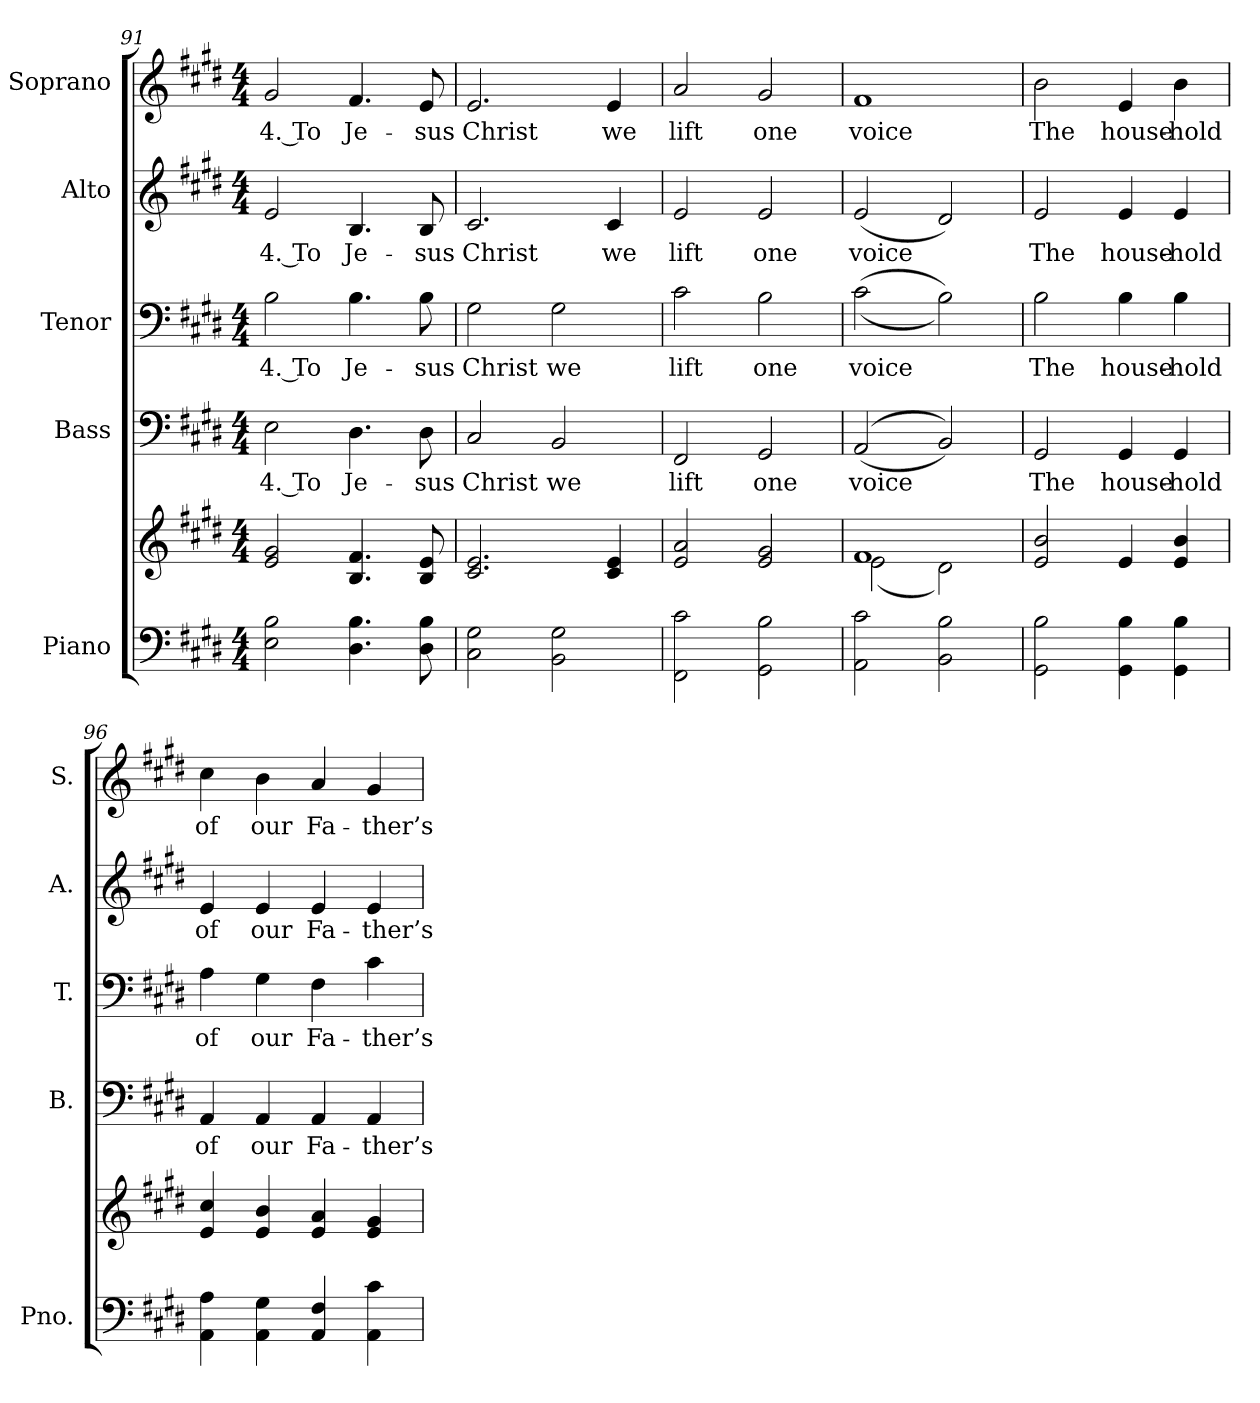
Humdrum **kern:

**kern	**kern	**kern	**text	**kern	**text	**kern	**text	**kern	**text
*part5	*part5	*part4	*part4	*part3	*part3	*part2	*part2	*part1	*part1
*staff6	*staff5	*staff4	*staff4	*staff3	*staff3	*staff2	*staff2	*staff1	*staff1
*I"Piano	*	*I"Bass	*	*I"Tenor	*	*I"Alto	*	*I"Soprano	*
*I'Pno.	*	*I'B.	*	*I'T.	*	*I'A.	*	*I'S.	*
*clefF4	*clefG2	*clefF4	*	*clefF4	*	*clefG2	*	*clefG2	*
*k[f#c#g#d#]	*k[f#c#g#d#]	*k[f#c#g#d#]	*	*k[f#c#g#d#]	*	*k[f#c#g#d#]	*	*k[f#c#g#d#]	*
*E:	*E:	*E:	*	*E:	*	*E:	*	*E:	*
*M4/4	*M4/4	*M4/4	*	*M4/4	*	*M4/4	*	*M4/4	*
=91	=91	=91	=91	=91	=91	=91	=91	=91	=91
!	!	!	!LO:LY:b:color=#000000	!	!	!	!	!	!
!	!	!	!	!	!LO:LY:b:color=#000000	!	!	!	!
!	!	!	!	!	!	!	!LO:LY:b:color=#000000	!	!
!	!	!	!	!	!	!	!	!	!LO:LY:b:color=#000000
2Ei\ 2Bi	2ei/ 2g#i	2Ei\	4. To	2Bi\	4. To	2ei/	4. To	2g#i/	4. To
!	!	!	!LO:LY:b:color=#000000	!	!	!	!	!	!
!	!	!	!	!	!LO:LY:b:color=#000000	!	!	!	!
!	!	!	!	!	!	!	!LO:LY:b:color=#000000	!	!
!	!	!	!	!	!	!	!	!	!LO:LY:b:color=#000000
4.D#i\ 4.Bi	4.Bi/ 4.f#i	4.D#i\	Je-	4.Bi\	Je-	4.Bi/	Je-	4.f#i/	Je-
!	!	!	!LO:LY:b:color=#000000	!	!	!	!	!	!
!	!	!	!	!	!LO:LY:b:color=#000000	!	!	!	!
!	!	!	!	!	!	!	!LO:LY:b:color=#000000	!	!
!	!	!	!	!	!	!	!	!	!LO:LY:b:color=#000000
8D#i\ 8Bi	8Bi/ 8ei	8D#i\	-sus	8Bi\	-sus	8Bi/	-sus	8ei/	-sus
=92	=92	=92	=92	=92	=92	=92	=92	=92	=92
!	!	!	!LO:LY:b:color=#000000	!	!	!	!	!	!
!	!	!	!	!	!LO:LY:b:color=#000000	!	!	!	!
!	!	!	!	!	!	!	!LO:LY:b:color=#000000	!	!
!	!	!	!	!	!	!	!	!	!LO:LY:b:color=#000000
2C#i\ 2G#i	2.c#i/ 2.ei	2C#i/	Christ	2G#i\	Christ	2.c#i/	Christ	2.ei/	Christ
!	!	!	!LO:LY:b:color=#000000	!	!	!	!	!	!
!	!	!	!	!	!LO:LY:b:color=#000000	!	!	!	!
2BBi\ 2G#i	.	2BBi/	we	2G#i\	we	.	.	.	.
!	!	!	!	!	!	!	!LO:LY:b:color=#000000	!	!
!	!	!	!	!	!	!	!	!	!LO:LY:b:color=#000000
.	4c#i/ 4ei	.	.	.	.	4c#i/	we	4ei/	we
=93	=93	=93	=93	=93	=93	=93	=93	=93	=93
!	!	!	!LO:LY:b:color=#000000	!	!	!	!	!	!
!	!	!	!	!	!LO:LY:b:color=#000000	!	!	!	!
!	!	!	!	!	!	!	!LO:LY:b:color=#000000	!	!
!	!	!	!	!	!	!	!	!	!LO:LY:b:color=#000000
2FF#i\ 2c#i	2ei/ 2ai	2FF#i/	lift	2c#i\	lift	2ei/	lift	2ai/	lift
!	!	!	!LO:LY:b:color=#000000	!	!	!	!	!	!
!	!	!	!	!	!LO:LY:b:color=#000000	!	!	!	!
!	!	!	!	!	!	!	!LO:LY:b:color=#000000	!	!
!	!	!	!	!	!	!	!	!	!LO:LY:b:color=#000000
2GG#i\ 2Bi	2ei/ 2g#i	2GG#i/	one	2Bi\	one	2ei/	one	2g#i/	one
!!LO:PB:g=z
=94	=94	=94	=94	=94	=94	=94	=94	=94	=94
*	*^	*	*	*	*	*	*	*	*
!	!	!	!	!LO:LY:b:color=#000000	!	!	!	!	!	!
!	!	!	!	!	!	!LO:LY:b:color=#000000	!	!	!	!
!	!	!	!	!	!	!	!	!LO:LY:b:color=#000000	!	!
!	!	!	!	!	!	!	!	!	!	!LO:LY:b:color=#000000
2AAi\ 2c#i	1f#i	(2ei\	((2AAi/	voice	((2c#i\	voice	(2ei/	voice	1f#i	voice
2BBi\ 2Bi	.	2d#i\)	2BBi/))	.	2Bi\))	.	2d#i/)	.	.	.
*	*v	*v	*	*	*	*	*	*	*	*
=95	=95	=95	=95	=95	=95	=95	=95	=95	=95
*	*^	*	*	*	*	*	*	*	*
!	!	!	!	!LO:LY:b:color=#000000	!	!	!	!	!	!
*	*v	*v	*	*	*	*	*	*	*	*
*	*^	*	*	*	*	*	*	*	*
!	!	!	!	!	!	!LO:LY:b:color=#000000	!	!	!	!
*	*v	*v	*	*	*	*	*	*	*	*
*	*^	*	*	*	*	*	*	*	*
!	!	!	!	!	!	!	!	!LO:LY:b:color=#000000	!	!
*	*v	*v	*	*	*	*	*	*	*	*
*	*^	*	*	*	*	*	*	*	*
!	!	!	!	!	!	!	!	!	!	!LO:LY:b:color=#000000
*	*v	*v	*	*	*	*	*	*	*	*
2GG#i\ 2Bi	2ei/ 2bi	2GG#i/	The	2Bi\	The	2ei/	The	2bi\	The
!	!	!	!LO:LY:b:color=#000000	!	!	!	!	!	!
!	!	!	!	!	!LO:LY:b:color=#000000	!	!	!	!
!	!	!	!	!	!	!	!LO:LY:b:color=#000000	!	!
!	!	!	!	!	!	!	!	!	!LO:LY:b:color=#000000
4GG#i\ 4Bi	4ei/	4GG#i/	house-	4Bi\	house-	4ei/	house-	4ei/	house-
!	!	!	!LO:LY:b:color=#000000	!	!	!	!	!	!
!	!	!	!	!	!LO:LY:b:color=#000000	!	!	!	!
!	!	!	!	!	!	!	!LO:LY:b:color=#000000	!	!
!	!	!	!	!	!	!	!	!	!LO:LY:b:color=#000000
4GG#i\ 4Bi	4ei/ 4bi	4GG#i/	-hold	4Bi\	-hold	4ei/	-hold	4bi\	-hold
=96	=96	=96	=96	=96	=96	=96	=96	=96	=96
!	!	!	!LO:LY:b:color=#000000	!	!	!	!	!	!
!	!	!	!	!	!LO:LY:b:color=#000000	!	!	!	!
!	!	!	!	!	!	!	!LO:LY:b:color=#000000	!	!
!	!	!	!	!	!	!	!	!	!LO:LY:b:color=#000000
4AAi\ 4Ai	4ei/ 4cc#i	4AAi/	of	4Ai\	of	4ei/	of	4cc#i\	of
!	!	!	!LO:LY:b:color=#000000	!	!	!	!	!	!
!	!	!	!	!	!LO:LY:b:color=#000000	!	!	!	!
!	!	!	!	!	!	!	!LO:LY:b:color=#000000	!	!
!	!	!	!	!	!	!	!	!	!LO:LY:b:color=#000000
4AAi\ 4G#i	4ei/ 4bi	4AAi/	our	4G#i\	our	4ei/	our	4bi\	our
!	!	!	!LO:LY:b:color=#000000	!	!	!	!	!	!
!	!	!	!	!	!LO:LY:b:color=#000000	!	!	!	!
!	!	!	!	!	!	!	!LO:LY:b:color=#000000	!	!
!	!	!	!	!	!	!	!	!	!LO:LY:b:color=#000000
4AAi/ 4F#i	4ei/ 4ai	4AAi/	Fa-	4F#i\	Fa-	4ei/	Fa-	4ai/	Fa-
!	!	!	!LO:LY:b:color=#000000	!	!	!	!	!	!
!	!	!	!	!	!LO:LY:b:color=#000000	!	!	!	!
!	!	!	!	!	!	!	!LO:LY:b:color=#000000	!	!
!	!	!	!	!	!	!	!	!	!LO:LY:b:color=#000000
4AAi\ 4c#i	4ei/ 4g#i	4AAi/	-ther’s	4c#i\	-ther’s	4ei/	-ther’s	4g#i/	-ther’s
=	=	=	=	=	=	=	=	=	=
*-	*-	*-	*-	*-	*-	*-	*-	*-	*-
